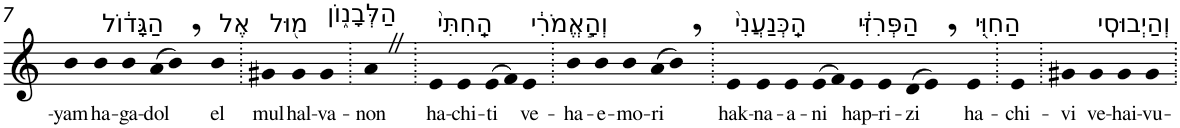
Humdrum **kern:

**kern	**text
*part1	*part1
*staff1	*staff1
*I"Piano	*
*I'Pno	*
!!LO:PB:g=z
*clefG2	*
*k[]	*
=7	=7
!	!LO:LY:b
4b	-yam
!LO:TX:a:t=הַגָּד֔וֹל	!
!	!LO:LY:b
4b	ha-
!	!LO:LY:b
4b	-ga-
!	!LO:LY:b
(>8a	-dol
8b,)	.
!LO:TX:a:t=אֶל	!
!	!LO:LY:b
4b	el
=8.	=8.
!LO:TX:a:t=מ֖וּל	!
!	!LO:LY:b
4g#X	mul
!LO:TX:a:t=הַלְּבָנ֑וֹן	!
!	!LO:LY:b
4g#	hal-
!	!LO:LY:b
4g#	-va-
=9.	=9.
!	!LO:LY:b
4aZ	-non
=10.	=10.
!LO:TX:a:t=הַֽחִתִּי֙	!
!	!LO:LY:b
4e	ha-
!	!LO:LY:b
4e	-chi-
!	!LO:LY:b
(>8e	-ti
8f)	.
!LO:TX:a:t=וְהָ֣אֱמֹרִ֔י	!
!	!LO:LY:b
4e	ve-
=11.	=11.
!	!LO:LY:b
4b	-ha-
!	!LO:LY:b
4b	-e-
!	!LO:LY:b
4b	-mo-
!	!LO:LY:b
(>8a	-ri
8b,)	.
=12.	=12.
!LO:TX:a:t=הַֽכְּנַעֲנִי֙	!
!	!LO:LY:b
4e	hak-
!	!LO:LY:b
4e	-na-
!	!LO:LY:b
4e	-a-
!	!LO:LY:b
(>8e	-ni
8f)	.
!LO:TX:a:t=הַפְּרִזִּ֔י	!
!	!LO:LY:b
4e	hap-
!	!LO:LY:b
4e	-ri-
!	!LO:LY:b
(>8d	-zi
8e,)	.
!LO:TX:a:t=הַחִוִּ֖י	!
!	!LO:LY:b
4e	ha-
=13.	=13.
!	!LO:LY:b
4e	-chi-
=14.	=14.
!	!LO:LY:b
4g#X	-vi
!LO:TX:a:t=וְהַיְבוּסִֽי	!
!	!LO:LY:b
4g#	ve-
!	!LO:LY:b
4g#	-hai-
!	!LO:LY:b
4g#	-vu-
=.	=.
*-	*-
